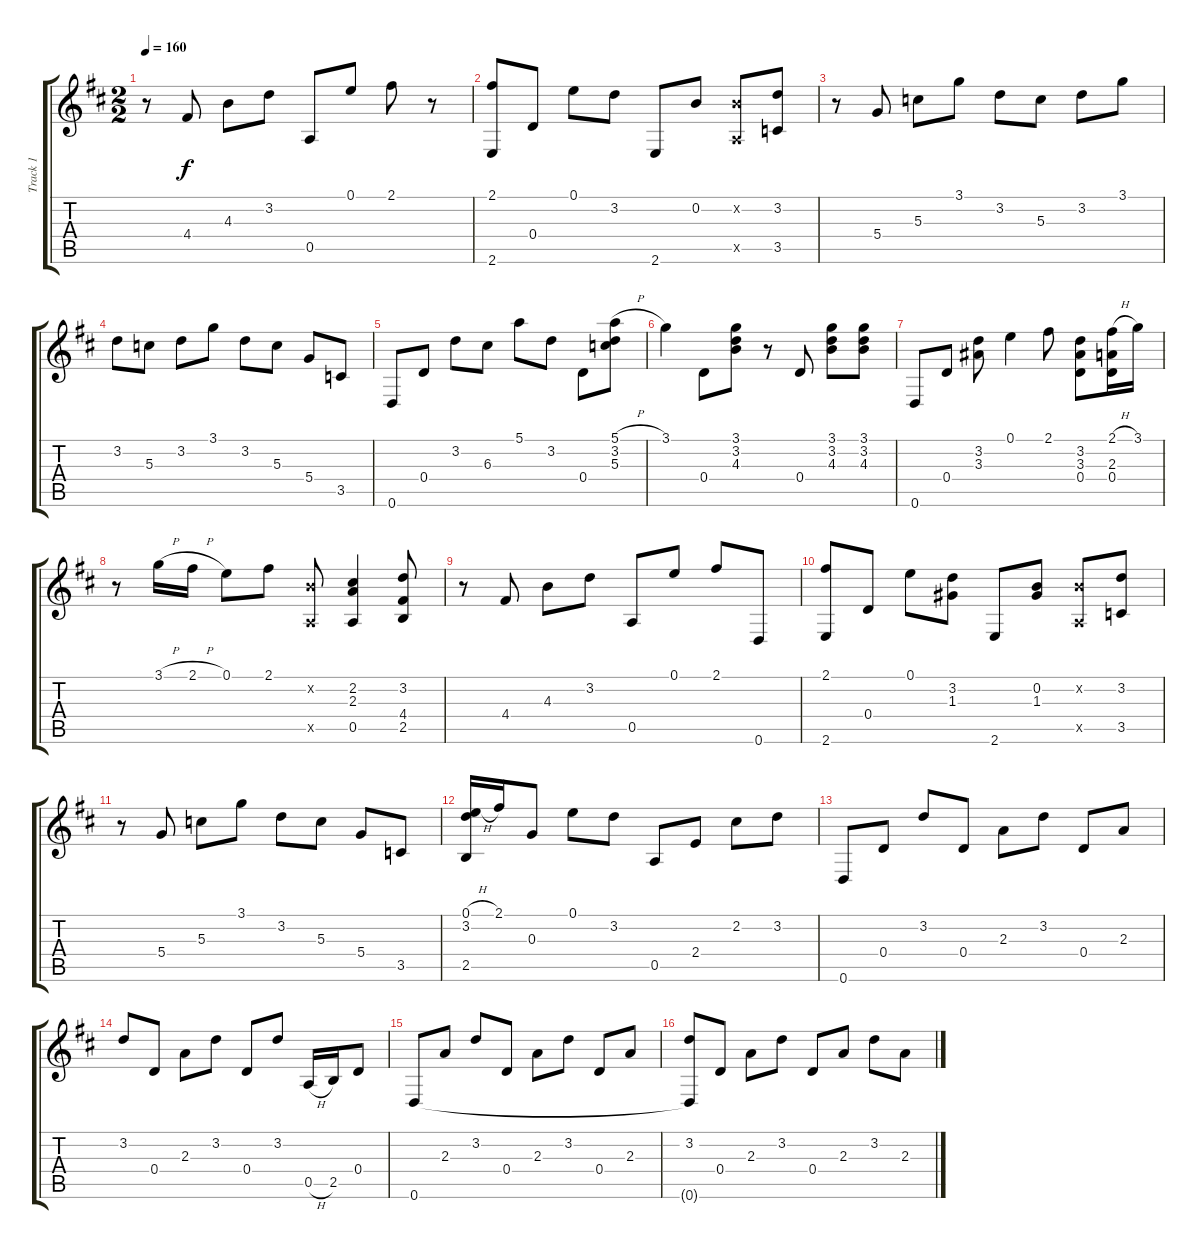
\track ("Track 1" "Track 1") {instrument acousticguitarsteel}
\staff {score tabs}
\tuning (E4 B3 G3 D3 A2 D2) {hide}
\ts (2 2)
\tempo 160
\clef g2
\ks d
r.8{dy f} 4.4.8 4.3.8 3.2.8 0.5.8 0.1.8 2.1.8 r.8 |
(2.1 2.6).8 0.4.8 0.1.8 3.2.8 2.6.8 0.2.8 (0.2{x} 0.5{x}).8 (3.2 3.5).8 |
r.8 5.4.8 5.3.8 3.1.8 3.2.8 5.3.8 3.2.8 3.1.8 |
3.2.8 5.3.8 3.2.8 3.1.8 3.2.8 5.3.8 5.4.8 3.5.8 |
0.6.8 0.4.8 3.2.8 6.3.8 5.1.8 3.2.8 0.4.8 (5.1{h} 3.2 5.3).8 |
3.1.4 0.4.8 (3.1 3.2 4.3).8 r.8 0.4.8 (3.1 3.2 4.3).8 (3.1 3.2 4.3).8 |
0.6.8 0.4.8 (3.2 3.3).8 0.1.4 2.1.8 (3.2 3.3 0.4).8 (2.1{h} 2.3 0.4).16 3.1.16 |
r.8 3.1{h}.16 2.1{h}.16 0.1.8 2.1.8 (0.2{x} 0.5{x}).8 (2.2 2.3 0.5).4 (3.2 4.4 2.5).8 |
r.8 4.4.8 4.3.8 3.2.8 0.5.8 0.1.8 2.1.8 0.6.8 |
(2.1 2.6).8 0.4.8 0.1.8 (3.2 1.3).8 2.6.8 (0.2 1.3).8 (0.2{x} 0.5{x}).8 (3.2 3.5).8 |
r.8 5.4.8 5.3.8 3.1.8 3.2.8 5.3.8 5.4.8 3.5.8 |
(0.1{h} 3.2 2.5).16 2.1.16 0.3.8 0.1.8 3.2.8 0.5.8 2.4.8 2.2.8 3.2.8 |
0.6.8 0.4.8 3.2.8 0.4.8 2.3.8 3.2.8 0.4.8 2.3.8 |
3.2.8 0.4.8 2.3.8 3.2.8 0.4.8 3.2.8 0.5{h}.16 2.5.16 0.4.8 |
0.6.8 2.3.8 3.2.8 0.4.8 2.3.8 3.2.8 0.4.8 2.3.8 |
(3.2 0.6{t}).8 0.4.8 2.3.8 3.2.8 0.4.8 2.3.8 3.2.8 2.3.8
